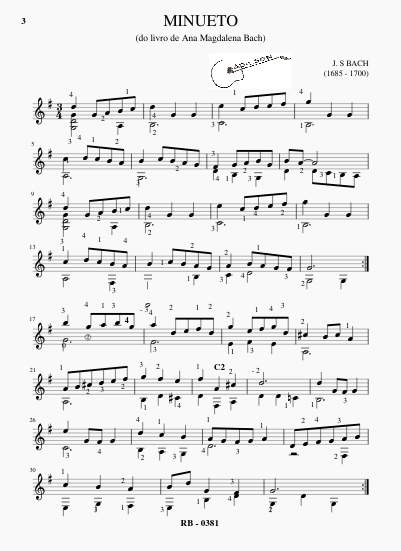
X:1
%%score ( 1 2 3 )
L:1/8
M:3/4
I:linebreak $
K:G
V:1 treble
V:2 treble
V:3 treble
V:1
 !4!d2 G!2!AB!1!c | !4!d2 G2 G2 | e2 !1!c!4!de!2!f | !4!g2 G2 G2 |$ !1!c2 !4!d!1!cB!2!A | %5
 B2 cB!2!AG | !3!F2 G!2!ABG | B!2!A- A4 |$ !4!d2 G!2!AB!1!c | !4!d2 G2 G2 | %10
 e2 !1!c!4!de!2!f | !4!g2 G2 G2 |$ !1!c2 !4!d!1!cB!4!A | B2 !1!cB!2!AG | !2!A2 B!1!AG!3!F | %15
 G6 :|$ !3!b2 !4!g!1!a!3!b!4!g | !4!a2 !2!de!1!f!2!d | !2!g2 e!1!f!4!g!3!d | !2!^c2 Bc !1!A2 |$ %20
 !1!AB!2!^c!3!de!2!f | !3!g2 !2!f2 e2 | !1!f2 A2 !2!^c2 | !- 2!d6 | d2 G!3!F G2 |$ %25
 e2 G!4!F G2 | !4!d2 !1!c2 B2 | !1!AG!3!FG !1!A2 | D!2!E!4!FG!3!AB |$ !1!c2 B2 !2!A2 | %30
 Bd G2 !3!F2 | G6 :| %32
V:2
 G2 x2 A,2 | !2!B,6 | !3!C6 | !1!B,6 |$ A,6 | %5
 !3!G,6 | !4!D2 !1!B,2 !3!G,2 | D2 D!3!C!1!B,A, |$ G2 x2 A,2 | !2!B,6 | %10
 !3!C6 | !1!B,6 |$ A,4 !3!F,2 | !- 3!G,4 !1!B,2 | !3!C2 !4!D4 | %15
 !2!G,4 G,2 :|$ !0!G6 | !3!F6 | !1!E2 !3!F2 E2 | A,6 |$ %20
 A,6 | !1!B,2 D2 !4!^C2 | D2 F,2 A,2 | D2 D2 !1!=C2 | !1!B,6 |$ %25
 !3!C6 | !2!B,2 A,2 !3!G,2 | !4!D6 | z4 !2!F,2 |$ E,2 !3!G,2 !1!F,2 | %30
 !3!E,2 !1!B,2 !4!D2 | !2!G,2 D2 G,2 :| %32
V:3
 !3![G,D]4 x2 | x6 | x6 | x6 |$ x6 | %5
 x6 | x6 | x6 |$ !3![G,D]4 x2 | x6 | %10
 x6 | x6 |$ x6 | x6 | x6 | %15
 x6 :|$ x6 | x6 | x6 | x6 |$ %20
 x6 | x6 | x6 | x6 | x6 |$ %25
 x6 | x6 | x6 | x6 |$ x6 | %30
 x6 | x6 :| %32
